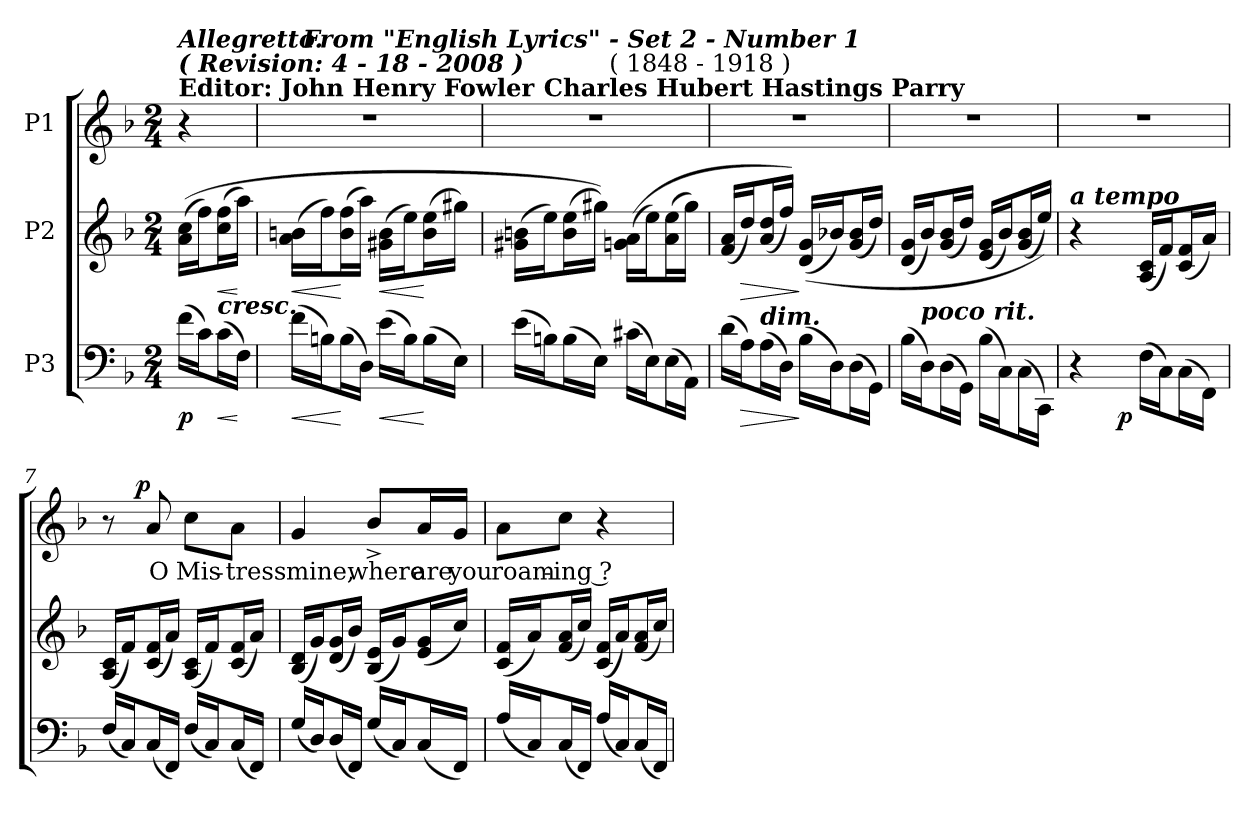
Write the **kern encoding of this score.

**kern	**dynam	**kern	**dynam	**kern	**text	**dynam
*part3	*part3	*part2	*part2	*part1	*part1	*part1
*staff3	*staff3	*staff2	*staff2	*staff1	*staff1	*staff1
*I"P3	*	*I"P2	*	*I"P1	*	*
!!LO:PB:g=z
*clefF4	*	*clefG2	*	*clefG2	*	*
*k[b-]	*	*k[b-]	*	*k[b-]	*	*
*F:	*	*F:	*	*F:	*	*
*M2/4	*	*M2/4	*	*M2/4	*	*
*MM65	*	*MM65	*	*MM65	*	*
=1	=1	=1	=1	=1	=1	=1
!	!	!	!	!LO:TX:a:B:t=Editor&colon; John Henry Fowler	!	!
!	!	!	!	!LO:TX:a:Bi:t=(  Revision&colon;   4 - 18 - 2008  )	!	!
!	!	!	!	!LO:TX:a:Bi:t=Allegretto.	!	!
(16fi\LL	p	((16ai\ 16cciLL	.	4r	.	.
16ci\J)	.	16ffi\J)	.	.	.	.
!LO:TX:a:Bi:t=cresc.	!	!	!	!	!	!
!	!LO:HP:b	!	!LO:HP:b	!	!	!
(16ci\L	<	(16cci\ 16ffiL	<	.	.	.
16Fi\JJ)	[	16aai\JJ)	[	.	.	.
=2	=2	=2	=2	=2	=2	=2
!	!	!	!	!LO:TX:a:Bi:t=From William Shakespeare's "Twelth Night".	!	!
!	!LO:HP:b	!	!LO:HP:b	!LO:N:vis=1	!	!
*	*	*	*	*^	*	*
(16fi\LL	<	(16ai\ 16bniLL	<	2r	64ryy	.	.
.	.	.	.	.	256ryy	.	.
!	!	!	!	!	!LO:TX:a:Bi:t=From "English Lyrics" -  Set 2 -  Number 1	!	!
.	.	.	.	.	4ryy	.	.
16Bni\J)	.	16ffi\J)	.	.	.	.	.
(16Bi\L	[	(16bi\ 16ffiL	[	.	.	.	.
16Di\JJ)	.	16aai\JJ)	.	.	.	.	.
!	!LO:HP:b	!	!LO:HP:b	!	!	!	!
(16ei\LL	<	(16g#Xi\ 16biLL	<	.	.	.	.
.	.	.	.	.	8ryy	.	.
16Bi\J)	.	16eei\J)	.	.	.	.	.
(16Bi\L	[	(16bi\ 16eeiL	[	.	.	.	.
.	.	.	.	.	16ryy	.	.
16Ei\JJ)	.	16gg#Xi\JJ)	.	.	.	.	.
.	.	.	.	.	32ryy	.	.
.	.	.	.	.	128.ryy	.	.
=3	=3	=3	=3	=3	=3	=3	=3
!	!	!	!	!LO:N:vis=1	!	!	!
*	*	*	*	*	*^	*	*
(16ei\LL	.	(16g#Xi\ 16bniLL	.	2r	16ryy	8ryy	.	.
!	!	!	!	!	!LO:TX:a:B:t=Charles Hubert Hastings Parry	!	!	!
16Bni\J)	.	16eei\J)	.	.	4..ryy	.	.	.
(16Bi\L	.	(16bi\ 16eeiL	.	.	.	16ryy	.	.
16Ei\JJ)	.	16gg#Xi\JJ))	.	.	.	32ryy	.	.
.	.	.	.	.	.	256ryy	.	.
!	!	!	!	!	!	!LO:TX:a:t=( 1848 - 1918 )	!	!
.	.	.	.	.	.	4ryy	.	.
(16c#Xi\LL	.	((16gni\ 16aiLL	.	.	.	.	.	.
16Ei\J)	.	16eei\J)	.	.	.	.	.	.
(16Ei\L	.	(16ai\ 16eeiL	.	.	.	.	.	.
16AAi\JJ)	.	16gg#i\JJ)	.	.	.	.	.	.
.	.	.	.	.	.	64..ryy	.	.
!!LO:LB:g=z
=4	=4	=4	=4	=4	=4	=4	=4	=4
!	!	!	!	!LO:N:vis=1	!	!	!	!
*	*	*	*	*v	*v	*v	*	*
(16di\LL	.	(16fi/ 16aiLL	.	2r	.	.
!	!LO:HP:b	!	!LO:HP:b	!	!	!
16Ai\J)	>	16ddi/J)	>	.	.	.
!LO:TX:a:Bi:t=dim.	!	!	!	!	!	!
(16Ai\L	.	(16ai/ 16ddiL	.	.	.	.
16Di\JJ)	.	16ffi/JJ))	.	.	.	.
(16B-i\LL	]	((16di/ 16giLL	]	.	.	.
16Di\J)	.	16b-Xi/J)	.	.	.	.
(16Di\L	.	(16gi/ 16b-iL	.	.	.	.
16GGi\JJ)	.	16ddi/JJ)	.	.	.	.
=5	=5	=5	=5	=5	=5	=5
!	!	!	!	!LO:N:vis=1	!	!
(16B-i\LL	.	(16di/ 16giLL	.	2r	.	.
!LO:TX:a:Bi:t=poco rit.	!	!	!	!	!	!
16Di\J)	.	16b-i/J)	.	.	.	.
(16Di\L	.	(16gi/ 16b-iL	.	.	.	.
16GGi\JJ)	.	16ddi/JJ)	.	.	.	.
(16B-i\LL	.	(16ei/ 16giLL	.	.	.	.
16Ci\J)	.	16b-i/J)	.	.	.	.
(16Ci\L	.	(16gi/ 16b-iL	.	.	.	.
16CCi\JJ)	.	16eei/JJ))	.	.	.	.
=6	=6	=6	=6	=6	=6	=6
!	!	!LO:TX:a:Bi:t=a tempo	!	!	!	!
!	!	!	!	!LO:N:vis=1	!	!
*^	*	*	*	*	*	*
4r	8ryy	.	4r	.	2r	.	.
.	32ryy	.	.	.	.	.	.
.	128ryy	.	.	.	.	.	.
.	512.ryy	.	.	.	.	.	.
.	4ryy	p	.	.	.	.	.
(16Fi\LL	.	.	(16Ai/ 16ciLL	.	.	.	.
16Ci\J)	.	.	16fi/J)	.	.	.	.
(16Ci\L	.	.	(16ci/ 16fiL	.	.	.	.
.	16ryy	.	.	.	.	.	.
16FFi\JJ)	.	.	16ai/JJ)	.	.	.	.
.	64ryy	.	.	.	.	.	.
.	256ryy	.	.	.	.	.	.
.	1024ryy	.	.	.	.	.	.
*v	*v	*	*	*	*	*	*
!!LO:LB:g=z
=7	=7	=7	=7	=7	=7	=7
*	*	*	*	*^	*	*
(16Fi/LL	.	(16Ai/ 16ciLL	.	8r	16ryy	.	.
16Ci/J)	.	16fi/J)	.	.	32ryy	.	.
.	.	.	.	.	512.ryy	.	.
.	.	.	.	.	4ryy	.	p
!	!	!	!	!	!	!LO:LY:b:color=#000000	!
(16Ci/L	.	(16ci/ 16fiL	.	8ai/	.	O	.
16FFi/JJ)	.	16ai/JJ)	.	.	.	.	.
!	!	!	!	!	!	!LO:LY:b:color=#000000	!
(16Fi/LL	.	(16Ai/ 16ciLL	.	8cci\L	.	Mis-	.
16Ci/J)	.	16fi/J)	.	.	.	.	.
.	.	.	.	.	8ryy	.	.
!	!	!	!	!	!	!LO:LY:b:color=#000000	!
(16Ci/L	.	(16ci/ 16fiL	.	8ai\J	.	-tress	.
16FFi/JJ)	.	16ai/JJ)	.	.	.	.	.
.	.	.	.	.	64ryy	.	.
.	.	.	.	.	128ryy	.	.
.	.	.	.	.	256ryy	.	.
.	.	.	.	.	1024ryy	.	.
*	*	*	*	*v	*v	*	*
=8	=8	=8	=8	=8	=8	=8
*	*	*	*	*^	*	*
!	!	!	!	!	!	!LO:LY:b:color=#000000	!
*	*	*	*	*v	*v	*	*
(16Gi/LL	.	(16B-i/ 16diLL	.	4gi/	mine,	.
16Di/J)	.	16gi/J)	.	.	.	.
(16Di/L	.	(16di/ 16giL	.	.	.	.
16FFi/JJ)	.	16b-i/JJ)	.	.	.	.
!	!	!	!	!	!LO:LY:b:color=#000000	!
(16Gi/LL	.	(16B-i/ 16eiLL	.	8b-^i/L	where	.
16Ci/J)	.	16gi/J)	.	.	.	.
!	!	!	!	!	!LO:LY:b:color=#000000	!
(16Ci/L	.	(16ei/ 16giL	.	16ai/L	are	.
!	!	!	!	!	!LO:LY:b:color=#000000	!
16FFi/JJ)	.	16cci/JJ)	.	16gi/JJ	you	.
=9	=9	=9	=9	=9	=9	=9
!	!	!	!	!	!LO:LY:b:color=#000000	!
(16Ai/LL	.	(16ci/ 16fiLL	.	8ai\L	roam-	.
16Ci/J)	.	16ai/J)	.	.	.	.
!	!	!	!	!	!LO:LY:b:color=#000000	!
(16Ci/L	.	(16fi/ 16aiL	.	8cci\J	-ing ?	.
16FFi/JJ)	.	16cci/JJ)	.	.	.	.
(16Ai/LL	.	(16ci/ 16fiLL	.	4r	.	.
16Ci/J)	.	16ai/J)	.	.	.	.
(16Ci/L	.	(16fi/ 16aiL	.	.	.	.
16FFi/JJ)	.	16cci/JJ)	.	.	.	.
=	=	=	=	=	=	=
*-	*-	*-	*-	*-	*-	*-
